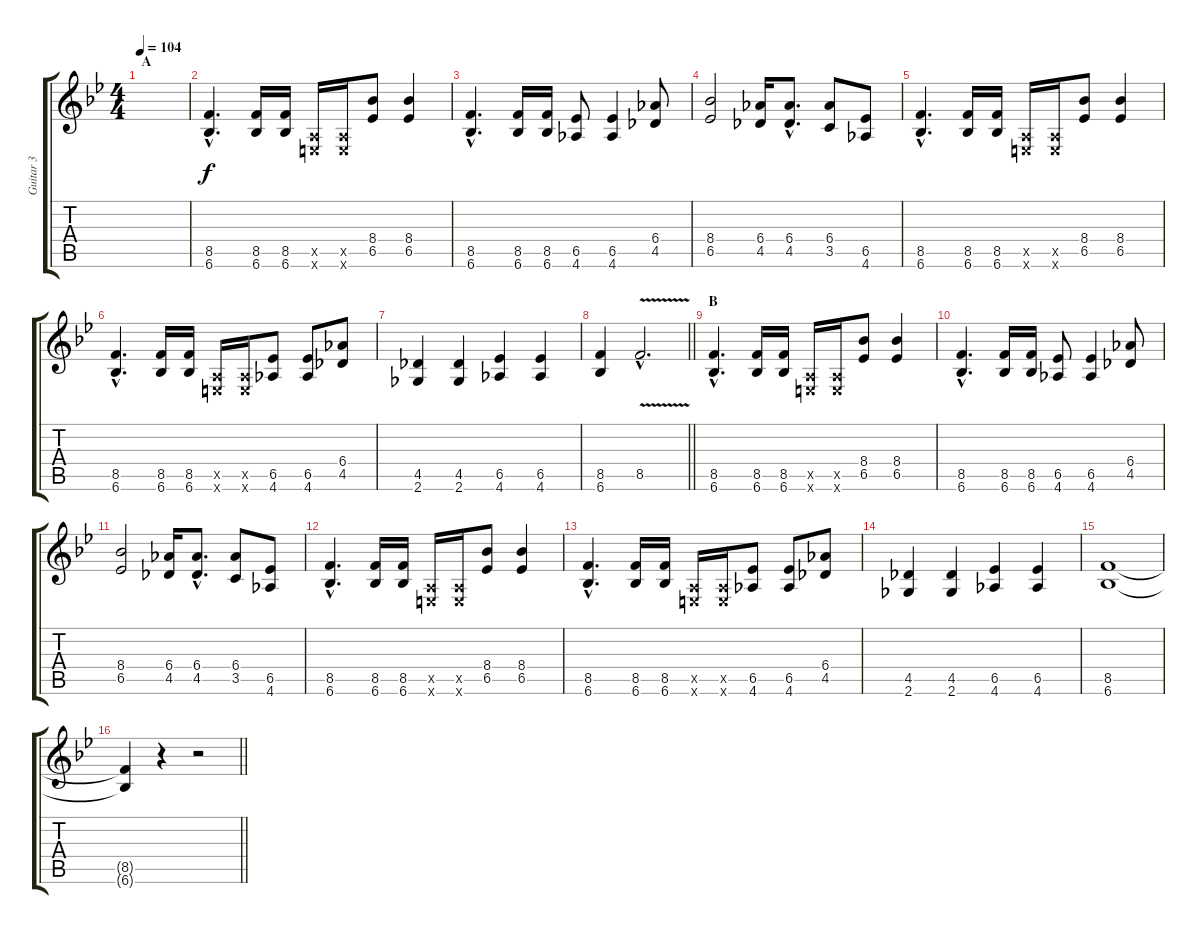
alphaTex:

\track ("Guitar 3" "Guitar 3") {instrument distortionguitar}
\staff {score tabs}
\tuning (E4 B3 G3 D3 A2 E2) {hide}
\ts (4 4)
\section ("" "A")
\tempo 104
\clef g2
\ks bb
|
(8.5{hac} 6.6{hac}).4{d} (8.5 6.6).16 (8.5 6.6).16 (0.5{x} 0.6{x}).16 (0.5{x} 0.6{x}).16 (8.4 6.5).8 (8.4 6.5).4 |
(8.5{hac} 6.6{hac}).4{d} (8.5 6.6).16 (8.5 6.6).16 (6.5 4.6).8 (6.5 4.6).4 (6.4 4.5).8 |
(8.4 6.5).2 (6.4 4.5).16 (6.4{hac} 4.5{hac}).8{d} (6.4 3.5).8 (6.5 4.6).8 |
(8.5{hac} 6.6{hac}).4{d} (8.5 6.6).16 (8.5 6.6).16 (0.5{x} 0.6{x}).16 (0.5{x} 0.6{x}).16 (8.4 6.5).8 (8.4 6.5).4 |
(8.5{hac} 6.6{hac}).4{d} (8.5 6.6).16 (8.5 6.6).16 (0.5{x} 0.6{x}).16 (0.5{x} 0.6{x}).16 (6.5 4.6).8 (6.5 4.6).8 (6.4 4.5).8 |
(4.5 2.6).4 (4.5 2.6).4 (6.5 4.6).4 (6.5 4.6).4 |
\barLineRight lightlight
(8.5 6.6).4 8.5{v hac}.2{d} |
\section ("" "B")
(8.5{hac} 6.6{hac}).4{d} (8.5 6.6).16 (8.5 6.6).16 (0.5{x} 0.6{x}).16 (0.5{x} 0.6{x}).16 (8.4 6.5).8 (8.4 6.5).4 |
(8.5{hac} 6.6{hac}).4{d} (8.5 6.6).16 (8.5 6.6).16 (6.5 4.6).8 (6.5 4.6).4 (6.4 4.5).8 |
(8.4 6.5).2 (6.4 4.5).16 (6.4{hac} 4.5{hac}).8{d} (6.4 3.5).8 (6.5 4.6).8 |
(8.5{hac} 6.6{hac}).4{d} (8.5 6.6).16 (8.5 6.6).16 (0.5{x} 0.6{x}).16 (0.5{x} 0.6{x}).16 (8.4 6.5).8 (8.4 6.5).4 |
(8.5{hac} 6.6{hac}).4{d} (8.5 6.6).16 (8.5 6.6).16 (0.5{x} 0.6{x}).16 (0.5{x} 0.6{x}).16 (6.5 4.6).8 (6.5 4.6).8 (6.4 4.5).8 |
(4.5 2.6).4 (4.5 2.6).4 (6.5 4.6).4 (6.5 4.6).4 |
(8.5 6.6).1 |
\barLineRight lightlight
(8.5{t} 6.6{t}).4{dy f} r.4 r.2
